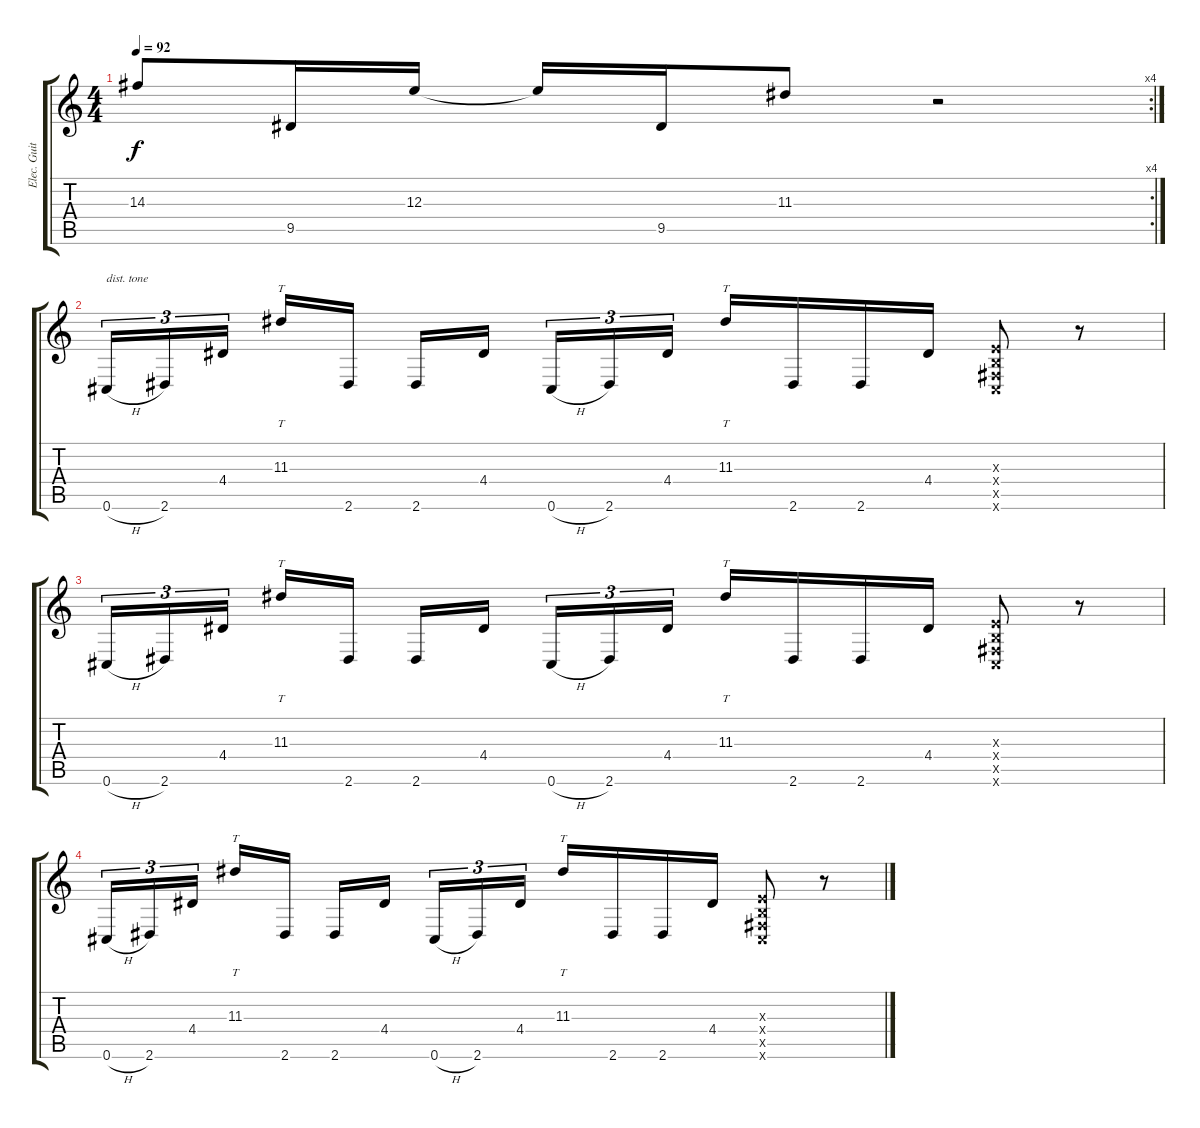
\track ("Elec. Guitar" "Elec. Guit") {instrument electricguitarclean}
\staff {score tabs}
\tuning (Db4 Ab3 E3 B2 Gb2 Db2) {hide}
\rc 4
\ts (4 4)
\tempo 92
\clef g2
\ks c
14.3.8{dy f} 9.5.16 12.3.16 12.3{t}.16 9.5.16 11.3.8 r.2 |
0.6{h}.16{tu (3 2) txt "dist. tone" instrument distortionguitar} 2.6.16{tu (3 2)} 4.4.16{tu (3 2)} 11.3.16{tt} 2.6.16 2.6.16 4.4.16 0.6{h}.16{tu (3 2)} 2.6.16{tu (3 2)} 4.4.16{tu (3 2)} 11.3.16{tt} 2.6.16 2.6.16 4.4.16 (0.3{x} 0.4{x} 0.5{x} 0.6{x}).8 r.8 |
0.6{h}.16{tu (3 2)} 2.6.16{tu (3 2)} 4.4.16{tu (3 2)} 11.3.16{tt} 2.6.16 2.6.16 4.4.16 0.6{h}.16{tu (3 2)} 2.6.16{tu (3 2)} 4.4.16{tu (3 2)} 11.3.16{tt} 2.6.16 2.6.16 4.4.16 (0.3{x} 0.4{x} 0.5{x} 0.6{x}).8 r.8 |
0.6{h}.16{tu (3 2)} 2.6.16{tu (3 2)} 4.4.16{tu (3 2)} 11.3.16{tt} 2.6.16 2.6.16 4.4.16 0.6{h}.16{tu (3 2)} 2.6.16{tu (3 2)} 4.4.16{tu (3 2)} 11.3.16{tt} 2.6.16 2.6.16 4.4.16 (0.3{x} 0.4{x} 0.5{x} 0.6{x}).8 r.8
